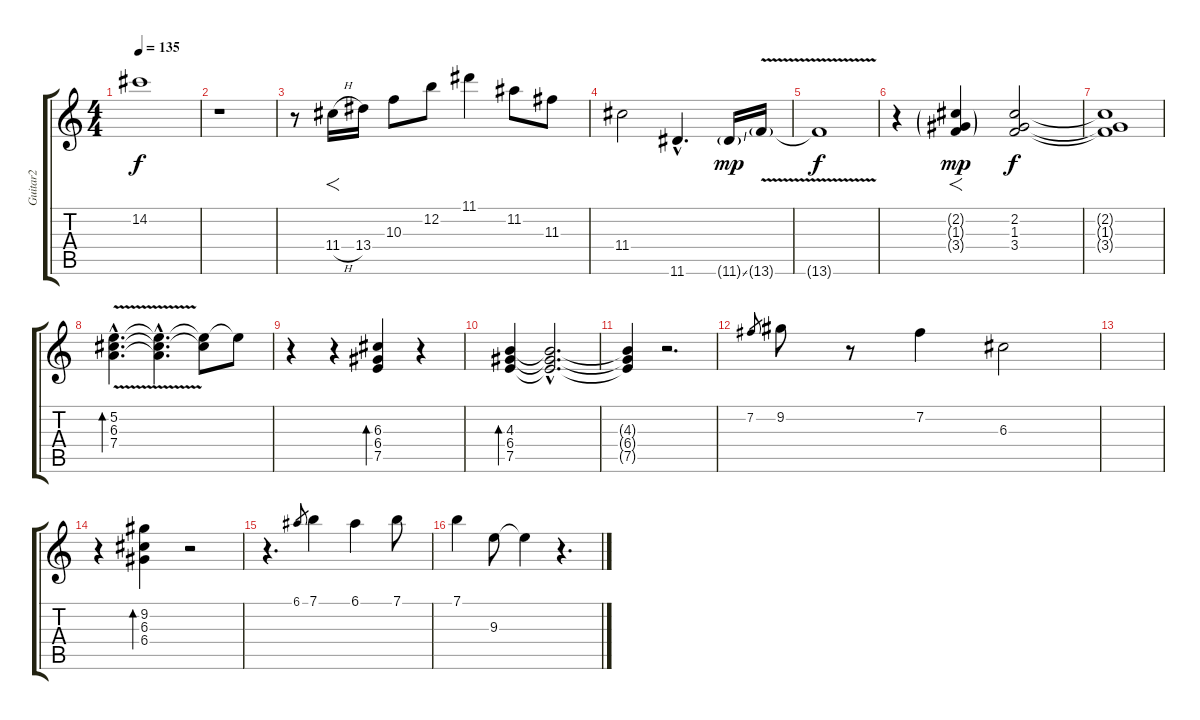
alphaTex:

\track ("Guitar2" "Guitar2") {instrument acousticguitarnylon}
\staff {score tabs}
\tuning (E4 B3 G3 D3 A2 E2) {hide}
\ts (4 4)
\tempo 135
\clef g2
\ks c
14.2{t}.1{dy f} |
r.1 |
r.8 11.4{h}.16{f} 13.4.16 10.3.8 12.2.8 11.1.4 11.2.8 11.3.8 |
11.4.2 11.6{hac}.4{d} 11.6{ss g}.16{dy mp} 13.6{v g}.16 |
13.6{t}.1{dy f} |
r.4 (2.2{g} 1.3{g} 3.4{g}).4{f dy mp} (2.2 1.3 3.4).2{dy f} |
(2.2{t} 1.3{t} 3.4{t}).1 |
(5.2{v hac} 6.3{hac} 7.4{hac}).4{d bd 240} (5.2{hac t} 6.3{hac t} 7.4{hac t}).4{d} (5.2{t} 6.3{t}).8 5.2{t}.8 |
r.4 r.4 (6.3 6.4 7.5).4{bd 480} r.4 |
(4.3 6.4 7.5).4{bd 240} (4.3{hac t} 6.4{hac t} 7.5{hac t}).2{d} |
(4.3{t} 6.4{t} 7.5{t}).4 r.2{d} |
7.2.8{gr} 9.2.8 r.8 7.2.4 6.3.2 |
|
r.4 (9.2 6.3 6.4).4{bd 120} r.2 |
r.4{d} 6.1.8{gr} 7.1.4 6.1.4 7.1.8 |
7.1.4 9.3.8 9.3{t}.4 r.4{d}
